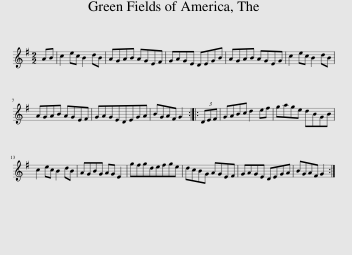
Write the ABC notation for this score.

X:1
L:1/8
M:2/2
I:linebreak $
K:G
V:1 treble
V:1
 AB | c2 ec B2 dB | AGAB AGEF | GAGE DEGB | AGAB AGEG | %5
 c2 ec B2 dB |$ AGAB AGEF | GAGEDEGA | BGAF G2 :: (3DEF | %10
 GABc d2 ef | gage dBGB |$ c2 ec B2 dB | AGBG AG E2 | gfgdefge | %15
 dcBG AGEF | GAGE DEGA | BGAF G2 :| %18
